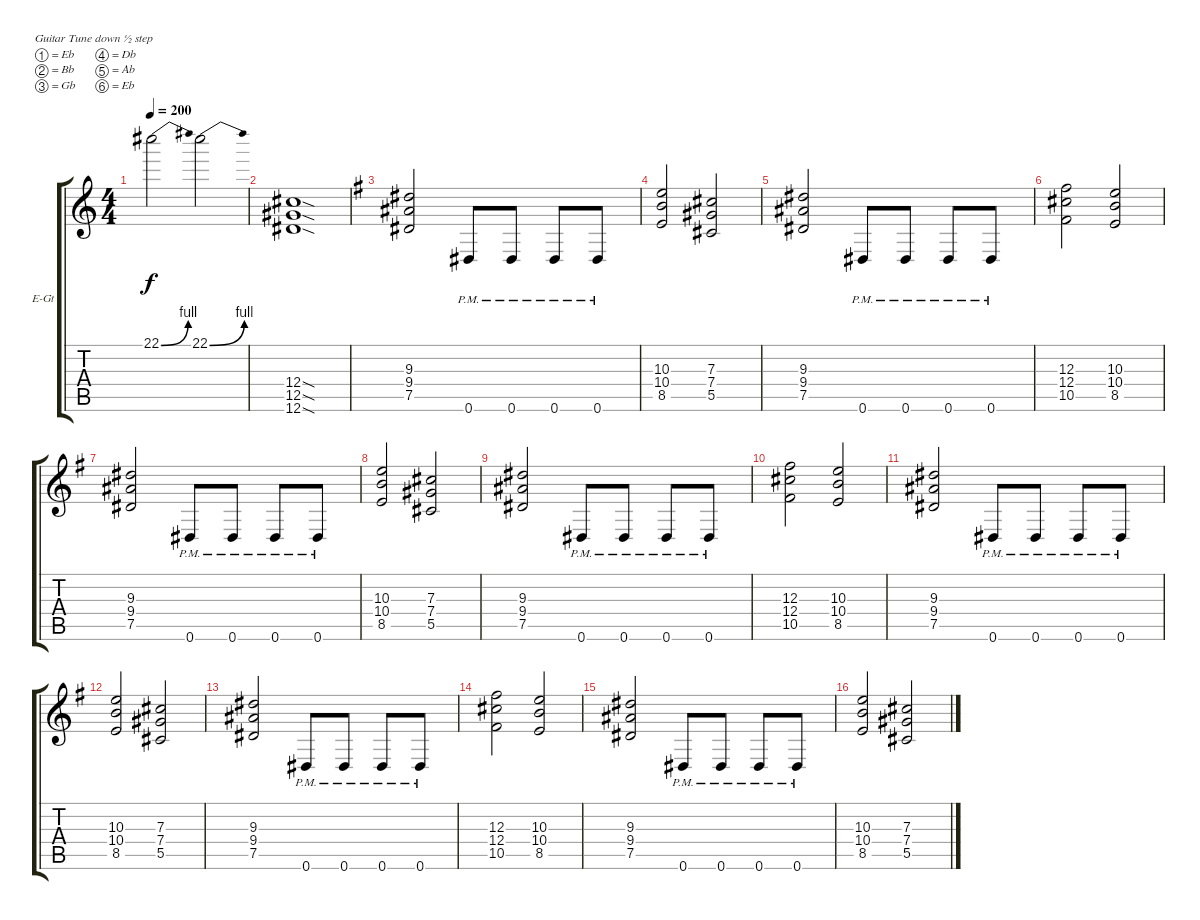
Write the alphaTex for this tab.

\bracketExtendMode groupsimilarinstruments
\firstSystemTrackNameOrientation horizontal
\otherSystemsTrackNameOrientation horizontal
\track ("Michael Paget" "E-Gt") {instrument distortionguitar}
\staff {score tabs}
\tuning (Eb4 Bb3 Gb3 Db3 Ab2 Eb2)
\ts (4 4)
\tempo 200
\clef g2
\ks c
22.1{be (bend 0 0 60 4)}.2{dy f} 22.1{be (bend 0 0 60 4)}.2 |
(12.4{sod} 12.5{sod} 12.6{sod}).1 |
\ks g
(9.3 9.4 7.5).2 0.6{pm}.8 0.6{pm}.8 0.6{pm}.8 0.6{pm}.8 |
(10.3 10.4 8.5).2 (7.3 7.4 5.5).2 |
(9.3 9.4 7.5).2 0.6{pm}.8 0.6{pm}.8 0.6{pm}.8 0.6{pm}.8 |
(12.3 12.4 10.5).2 (10.3 10.4 8.5).2 |
(9.3 9.4 7.5).2 0.6{pm}.8 0.6{pm}.8 0.6{pm}.8 0.6{pm}.8 |
(10.3 10.4 8.5).2 (7.3 7.4 5.5).2 |
(9.3 9.4 7.5).2 0.6{pm}.8 0.6{pm}.8 0.6{pm}.8 0.6{pm}.8 |
(12.3 12.4 10.5).2 (10.3 10.4 8.5).2 |
(9.3 9.4 7.5).2 0.6{pm}.8 0.6{pm}.8 0.6{pm}.8 0.6{pm}.8 |
(10.3 10.4 8.5).2 (7.3 7.4 5.5).2 |
(9.3 9.4 7.5).2 0.6{pm}.8 0.6{pm}.8 0.6{pm}.8 0.6{pm}.8 |
(12.3 12.4 10.5).2 (10.3 10.4 8.5).2 |
(9.3 9.4 7.5).2 0.6{pm}.8 0.6{pm}.8 0.6{pm}.8 0.6{pm}.8 |
(10.3 10.4 8.5).2 (7.3 7.4 5.5).2
